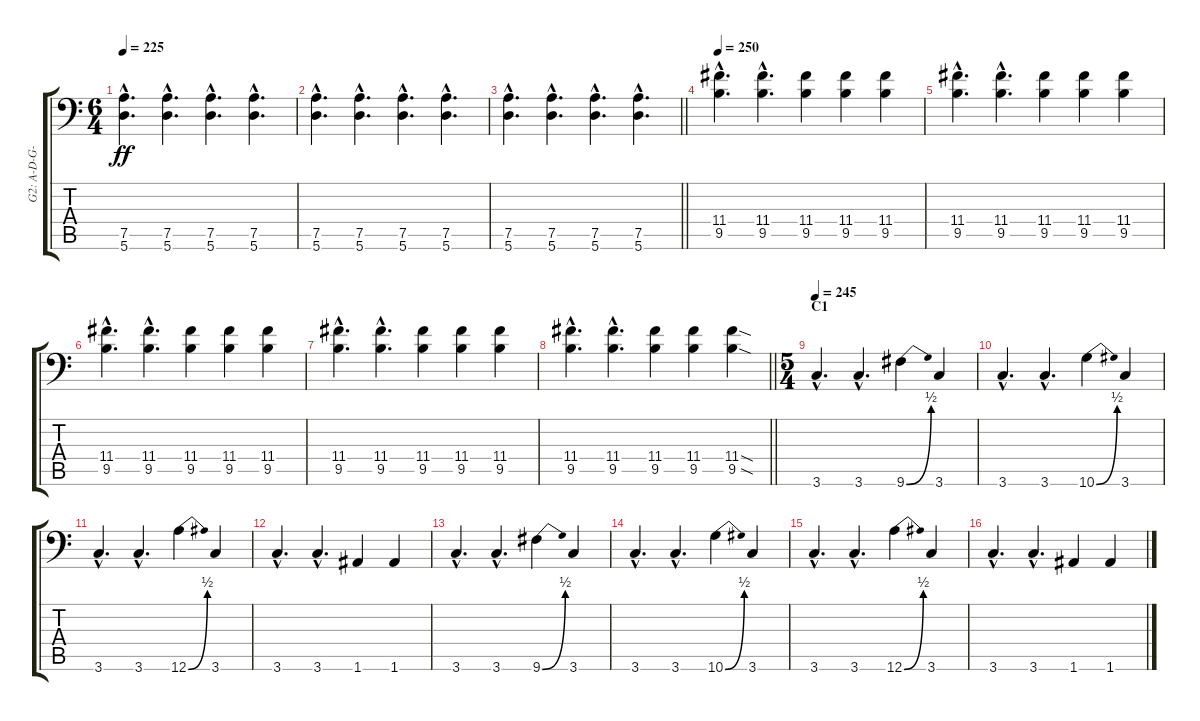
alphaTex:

\track ("G2: A-D-G-C-E-A" "G2: A-D-G-") {instrument distortionguitar}
\staff {score tabs}
\tuning (A3 E3 C3 G2 D2 A1) {hide}
\ts (6 4)
\tempo 225
\clef f4
\ks c
(7.5{hac} 5.6{hac}).4{d dy ff} (7.5{hac} 5.6{hac}).4{d} (7.5{hac} 5.6{hac}).4{d} (7.5{hac} 5.6{hac}).4{d} |
(7.5{hac} 5.6{hac}).4{d} (7.5{hac} 5.6{hac}).4{d} (7.5{hac} 5.6{hac}).4{d} (7.5{hac} 5.6{hac}).4{d} |
\barLineRight lightlight
(7.5{hac} 5.6{hac}).4{d} (7.5{hac} 5.6{hac}).4{d} (7.5{hac} 5.6{hac}).4{d} (7.5{hac} 5.6{hac}).4{d} |
\section ("" "")
\tempo 250
(11.4{hac} 9.5{hac}).4{d} (11.4{hac} 9.5{hac}).4{d} (11.4 9.5).4 (11.4 9.5).4 (11.4 9.5).4 |
(11.4{hac} 9.5{hac}).4{d} (11.4{hac} 9.5{hac}).4{d} (11.4 9.5).4 (11.4 9.5).4 (11.4 9.5).4 |
(11.4{hac} 9.5{hac}).4{d} (11.4{hac} 9.5{hac}).4{d} (11.4 9.5).4 (11.4 9.5).4 (11.4 9.5).4 |
(11.4{hac} 9.5{hac}).4{d} (11.4{hac} 9.5{hac}).4{d} (11.4 9.5).4 (11.4 9.5).4 (11.4 9.5).4 |
\barLineRight lightlight
(11.4{hac} 9.5{hac}).4{d} (11.4{hac} 9.5{hac}).4{d} (11.4 9.5).4 (11.4 9.5).4 (11.4{sod} 9.5{sod}).4 |
\ts (5 4)
\section ("" "C1")
\tempo 245
3.6{hac}.4{d} 3.6{hac}.4{d} 9.6{be (bend 0 0 60 2)}.4 3.6.4 |
3.6{hac}.4{d} 3.6{hac}.4{d} 10.6{be (bend 0 0 60 2)}.4 3.6.4 |
3.6{hac}.4{d} 3.6{hac}.4{d} 12.6{be (bend 0 0 60 2)}.4 3.6.4 |
3.6{hac}.4{d} 3.6{hac}.4{d} 1.6.4 1.6.4 |
3.6{hac}.4{d} 3.6{hac}.4{d} 9.6{be (bend 0 0 60 2)}.4 3.6.4 |
3.6{hac}.4{d} 3.6{hac}.4{d} 10.6{be (bend 0 0 60 2)}.4 3.6.4 |
3.6{hac}.4{d} 3.6{hac}.4{d} 12.6{be (bend 0 0 60 2)}.4 3.6.4 |
3.6{hac}.4{d} 3.6{hac}.4{d} 1.6.4 1.6.4
